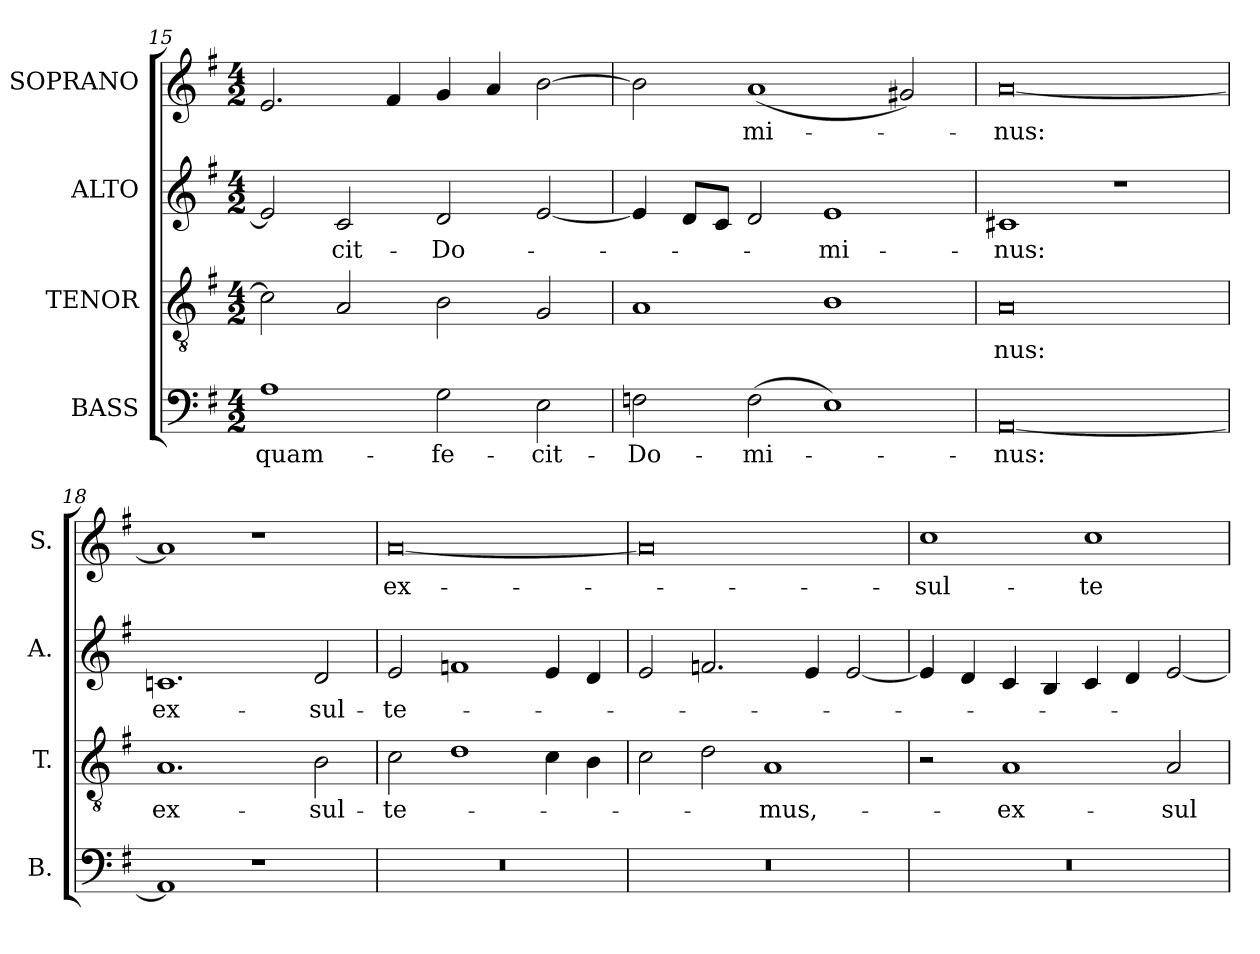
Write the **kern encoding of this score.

**kern	**text	**kern	**text	**kern	**text	**kern	**text
*part4	*part4	*part3	*part3	*part2	*part2	*part1	*part1
*staff4	*staff4	*staff3	*staff3	*staff2	*staff2	*staff1	*staff1
*I"BASS	*	*I"TENOR	*	*I"ALTO	*	*I"SOPRANO	*
*I'B.	*	*I'T.	*	*I'A.	*	*I'S.	*
!!LO:LB:g=z
*clefF4	*	*clefGv2	*	*clefG2	*	*clefG2	*
*	*	*ITrd7c12	*	*	*	*	*
*k[f#]	*	*k[f#]	*	*k[f#]	*	*k[f#]	*
*G:	*	*G:	*	*G:	*	*G:	*
*M4/2	*	*M4/2	*	*M4/2	*	*M4/2	*
=15	=15	=15	=15	=15	=15	=15	=15
!	!LO:LY:b:color=#000000	!	!	!	!	!	!
1Ai	-quam-	2Ci\]	.	2ei/]	.	2.ei/	.
!	!	!	!	!	!LO:LY:b:color=#000000	!	!
.	.	2AAi/	.	2ci/	-cit-	.	.
.	.	.	.	.	.	4f#i/	.
!	!LO:LY:b:color=#000000	!	!	!	!	!	!
!	!	!	!	!	!LO:LY:b:color=#000000	!	!
2Gi\	-fe-	2BBi\	.	2di/	-Do-	4gi/	.
.	.	.	.	.	.	4ai/	.
!	!LO:LY:b:color=#000000	!	!	!	!	!	!
2Ei\	-cit-	2GGi/	.	[2ei/	.	[2bi\	.
=16	=16	=16	=16	=16	=16	=16	=16
!	!LO:LY:b:color=#000000	!	!	!	!	!	!
2Fni\	-Do-	1AAi	.	4ei/]	.	2bi\]	.
.	.	.	.	8di/L	.	.	.
.	.	.	.	8ci/J	.	.	.
!	!LO:LY:b:color=#000000	!	!	!	!	!	!
!	!	!	!	!	!	!	!LO:LY:b:color=#000000
(2Fi\	-mi-	.	.	2di/	.	(1ai	-mi-
!	!	!	!	!	!LO:LY:b:color=#000000	!	!
1Ei)	.	1BBi	.	1ei	-mi-	.	.
.	.	.	.	.	.	2g#Xi/)	.
=17	=17	=17	=17	=17	=17	=17	=17
!	!LO:LY:b:color=#000000	!	!	!	!	!	!
!	!	!	!LO:LY:b:color=#000000	!	!	!	!
!	!	!	!	!	!LO:LY:b:color=#000000	!	!
!	!	!	!	!	!	!	!LO:LY:b:color=#000000
[0AAi	-nus:	0AAi	-nus:	1c#Xi	-nus:	[0ai	-nus:
.	.	.	.	1r	.	.	.
=18	=18	=18	=18	=18	=18	=18	=18
!	!	!	!LO:LY:b:color=#000000	!	!	!	!
!	!	!	!	!	!LO:LY:b:color=#000000	!	!
1AAi]	.	1.AAi	ex-	1.cni	ex-	1ai]	.
1r	.	.	.	.	.	1r	.
!	!	!	!LO:LY:b:color=#000000	!	!	!	!
!	!	!	!	!	!LO:LY:b:color=#000000	!	!
.	.	2BBi\	-sul-	2di/	-sul-	.	.
=19	=19	=19	=19	=19	=19	=19	=19
!LO:N:vis=1	!	!	!	!	!	!	!
!	!	!	!LO:LY:b:color=#000000	!	!	!	!
!	!	!	!	!	!LO:LY:b:color=#000000	!	!
!	!	!	!	!	!	!	!LO:LY:b:color=#000000
0r	.	2Ci\	-te-	2ei/	-te-	[0ai	ex-
.	.	1Di	.	1fni	.	.	.
.	.	4Ci\	.	4ei/	.	.	.
.	.	4BBi\	.	4di/	.	.	.
=20	=20	=20	=20	=20	=20	=20	=20
!LO:N:vis=1	!	!	!	!	!	!	!
0r	.	2Ci\	.	2ei/	.	0ai]	.
.	.	2Di\	.	2.fni/	.	.	.
!	!	!	!LO:LY:b:color=#000000	!	!	!	!
.	.	1AAi	-mus,-	.	.	.	.
.	.	.	.	4ei/	.	.	.
.	.	.	.	[2ei/	.	.	.
=21	=21	=21	=21	=21	=21	=21	=21
!LO:N:vis=1	!	!	!	!	!	!	!
!	!	!	!	!	!	!	!LO:LY:b:color=#000000
0r	.	2r	.	4ei/]	.	1cci	-sul-
.	.	.	.	4di/	.	.	.
!	!	!	!LO:LY:b:color=#000000	!	!	!	!
.	.	1AAi	-ex-	4ci/	.	.	.
.	.	.	.	4Bi/	.	.	.
!	!	!	!	!	!	!	!LO:LY:b:color=#000000
.	.	.	.	4ci/	.	1cci	-te-
.	.	.	.	4di/	.	.	.
!	!	!	!LO:LY:b:color=#000000	!	!	!	!
.	.	2AAi/	-sul-	[2ei/	.	.	.
=	=	=	=	=	=	=	=
*-	*-	*-	*-	*-	*-	*-	*-
